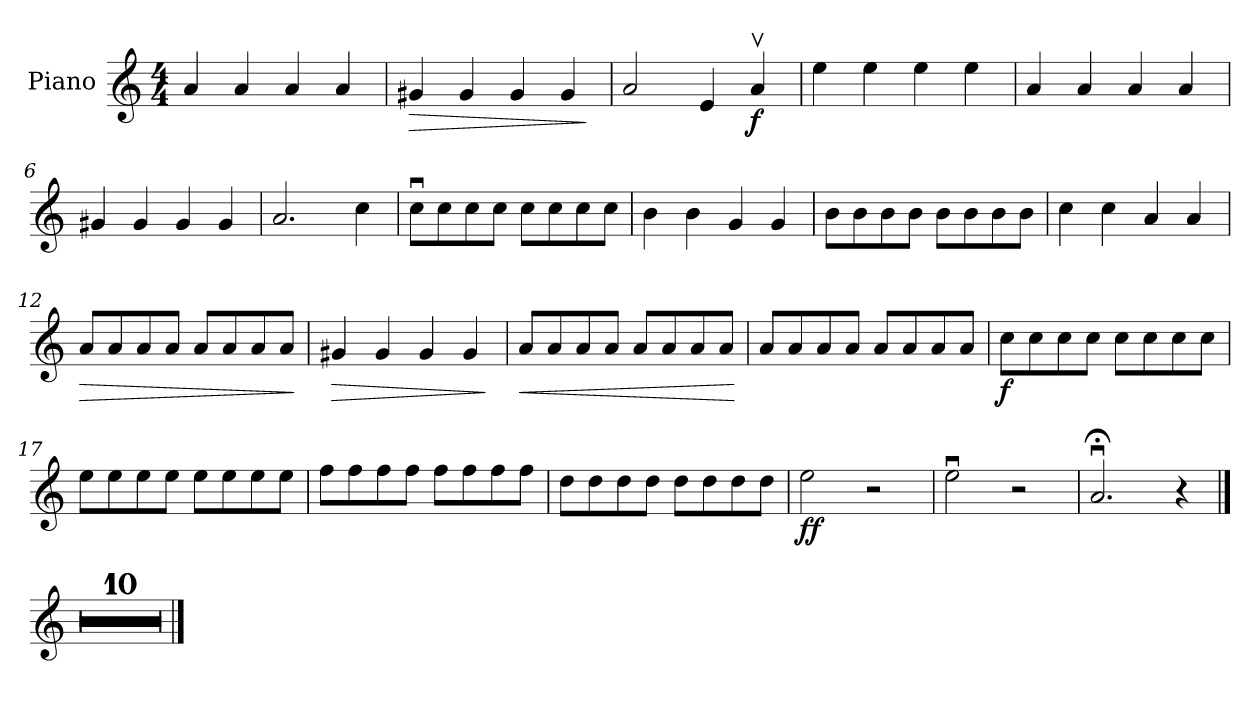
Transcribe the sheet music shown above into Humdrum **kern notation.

**kern	**dynam
*part1	*part1
*staff1	*staff1
*I"Piano	*
*I'Pno.	*
*clefG2	*
*k[]	*
*M4/4	*
=1	=1
4a/	.
4a/	.
4a/	.
4a/	.
=2	=2
!	!LO:HP:b
4g#X/	>
4g#/	.
4g#/	.
4g#/	.
.	]
=3	=3
2a/	.
4e/	.
!	!LO:DY:b
4av/	f
=4	=4
4ee\	.
4ee\	.
4ee\	.
4ee\	.
!!LO:LB:g=z
=5	=5
4a/	.
4a/	.
4a/	.
4a/	.
=6	=6
4g#X/	.
4g#/	.
4g#/	.
4g#/	.
=7	=7
2.a/	.
4cc\	.
=8	=8
8ccu\L	.
8cc\	.
8cc\	.
8cc\J	.
8cc\L	.
8cc\	.
8cc\	.
8cc\J	.
!!LO:LB:g=z
=9	=9
4b\	.
4b\	.
4g/	.
4g/	.
=10	=10
8b\L	.
8b\	.
8b\	.
8b\J	.
8b\L	.
8b\	.
8b\	.
8b\J	.
=11	=11
4cc\	.
4cc\	.
4a/	.
4a/	.
=12	=12
!	!LO:HP:b
8a/L	>
8a/	.
8a/	.
8a/J	.
8a/L	.
8a/	.
8a/	.
8a/J	.
.	]
!!LO:LB:g=z
=13	=13
!	!LO:HP:b
4g#X/	>
4g#/	.
4g#/	.
4g#/	.
.	]
=14	=14
!	!LO:HP:b
8a/L	<
8a/	.
8a/	.
8a/J	.
8a/L	.
8a/	.
8a/	.
8a/J	.
.	[
=15	=15
8a/L	.
8a/	.
8a/	.
8a/J	.
8a/L	.
8a/	.
8a/	.
8a/J	.
=16	=16
!	!LO:DY:b
8cc\L	f
8cc\	.
8cc\	.
8cc\J	.
8cc\L	.
8cc\	.
8cc\	.
8cc\J	.
!!LO:LB:g=z
=17	=17
8ee\L	.
8ee\	.
8ee\	.
8ee\J	.
8ee\L	.
8ee\	.
8ee\	.
8ee\J	.
=18	=18
8ff\L	.
8ff\	.
8ff\	.
8ff\J	.
8ff\L	.
8ff\	.
8ff\	.
8ff\J	.
=19	=19
8dd\L	.
8dd\	.
8dd\	.
8dd\J	.
8dd\L	.
8dd\	.
8dd\	.
8dd\J	.
=20	=20
!	!LO:DY:b
2ee\	ff
2r	.
!!LO:LB:g=z
=21	=21
2eeu\	.
2r	.
=22	=22
2.a;<u/	.
4r	.
==23	==23
1r	.
=24	=24
1r	.
!!LO:LB:g=z
=25	=25
1r	.
=26	=26
1r	.
=27	=27
1r	.
=28	=28
1r	.
!!LO:LB:g=z
=29	=29
1r	.
=30	=30
1r	.
=31	=31
1r	.
=32	=32
1r	.
==	==
*-	*-
